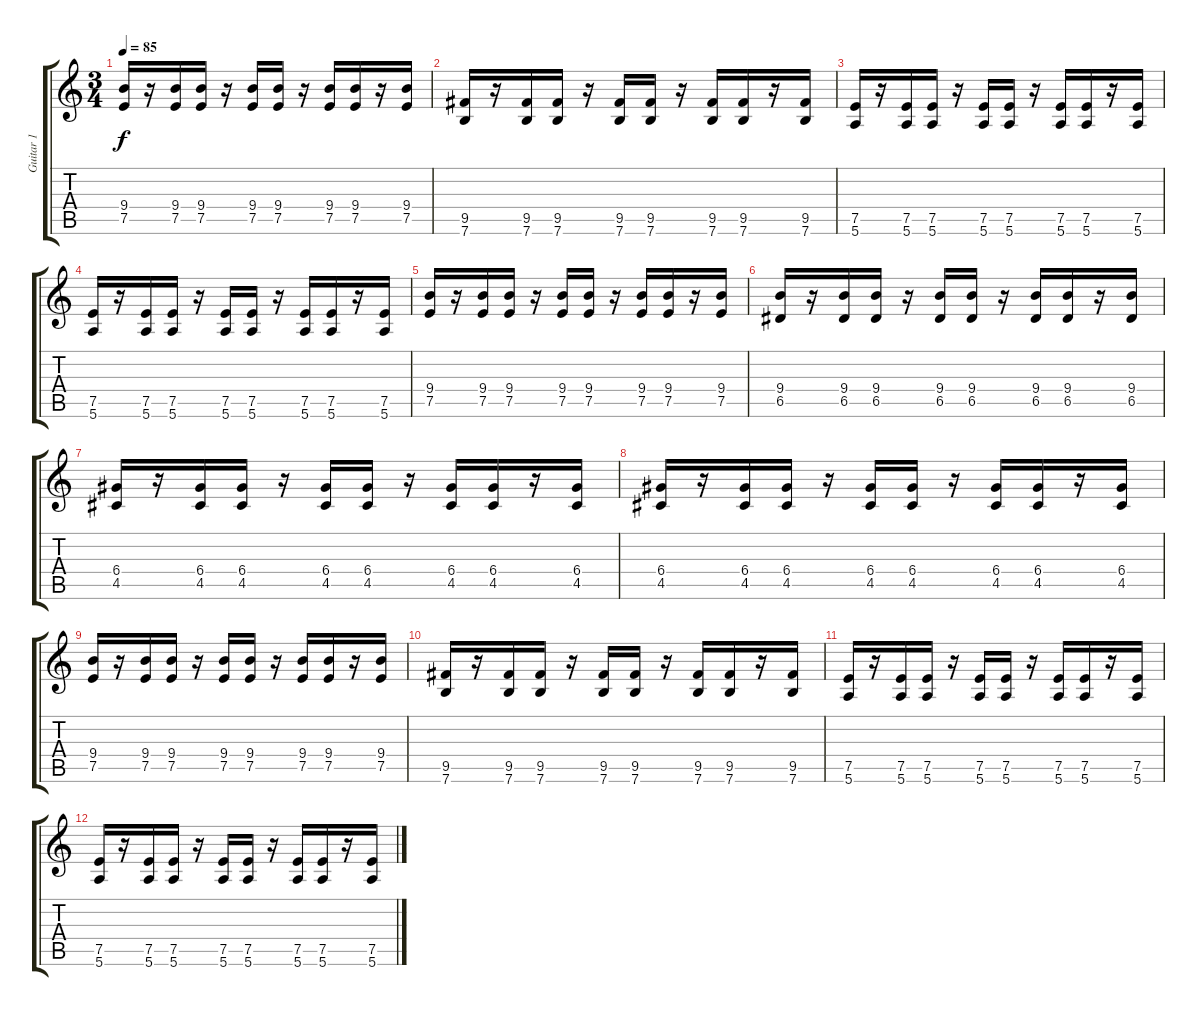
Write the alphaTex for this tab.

\track ("Guitar 1" "Guitar 1") {instrument electricguitarmuted}
\staff {score tabs}
\tuning (E4 B3 G3 D3 A2 E2) {hide}
\ts (3 4)
\tempo 85
\clef g2
\ks c
(9.4 7.5).16{dy f} r.16 (9.4 7.5).16 (9.4 7.5).16 r.16 (9.4 7.5).16 (9.4 7.5).16 r.16 (9.4 7.5).16 (9.4 7.5).16 r.16 (9.4 7.5).16 |
(9.5 7.6).16 r.16 (9.5 7.6).16 (9.5 7.6).16 r.16 (9.5 7.6).16 (9.5 7.6).16 r.16 (9.5 7.6).16 (9.5 7.6).16 r.16 (9.5 7.6).16 |
(7.5 5.6).16 r.16 (7.5 5.6).16 (7.5 5.6).16 r.16 (7.5 5.6).16 (7.5 5.6).16 r.16 (7.5 5.6).16 (7.5 5.6).16 r.16 (7.5 5.6).16 |
(7.5 5.6).16 r.16 (7.5 5.6).16 (7.5 5.6).16 r.16 (7.5 5.6).16 (7.5 5.6).16 r.16 (7.5 5.6).16 (7.5 5.6).16 r.16 (7.5 5.6).16 |
(9.4 7.5).16 r.16 (9.4 7.5).16 (9.4 7.5).16 r.16 (9.4 7.5).16 (9.4 7.5).16 r.16 (9.4 7.5).16 (9.4 7.5).16 r.16 (9.4 7.5).16 |
(9.4 6.5).16 r.16 (9.4 6.5).16 (9.4 6.5).16 r.16 (9.4 6.5).16 (9.4 6.5).16 r.16 (9.4 6.5).16 (9.4 6.5).16 r.16 (9.4 6.5).16 |
(6.4 4.5).16 r.16 (6.4 4.5).16 (6.4 4.5).16 r.16 (6.4 4.5).16 (6.4 4.5).16 r.16 (6.4 4.5).16 (6.4 4.5).16 r.16 (6.4 4.5).16 |
(6.4 4.5).16 r.16 (6.4 4.5).16 (6.4 4.5).16 r.16 (6.4 4.5).16 (6.4 4.5).16 r.16 (6.4 4.5).16 (6.4 4.5).16 r.16 (6.4 4.5).16 |
(9.4 7.5).16 r.16 (9.4 7.5).16 (9.4 7.5).16 r.16 (9.4 7.5).16 (9.4 7.5).16 r.16 (9.4 7.5).16 (9.4 7.5).16 r.16 (9.4 7.5).16 |
(9.5 7.6).16 r.16 (9.5 7.6).16 (9.5 7.6).16 r.16 (9.5 7.6).16 (9.5 7.6).16 r.16 (9.5 7.6).16 (9.5 7.6).16 r.16 (9.5 7.6).16 |
(7.5 5.6).16 r.16 (7.5 5.6).16 (7.5 5.6).16 r.16 (7.5 5.6).16 (7.5 5.6).16 r.16 (7.5 5.6).16 (7.5 5.6).16 r.16 (7.5 5.6).16 |
(7.5 5.6).16 r.16 (7.5 5.6).16 (7.5 5.6).16 r.16 (7.5 5.6).16 (7.5 5.6).16 r.16 (7.5 5.6).16 (7.5 5.6).16 r.16 (7.5 5.6).16
